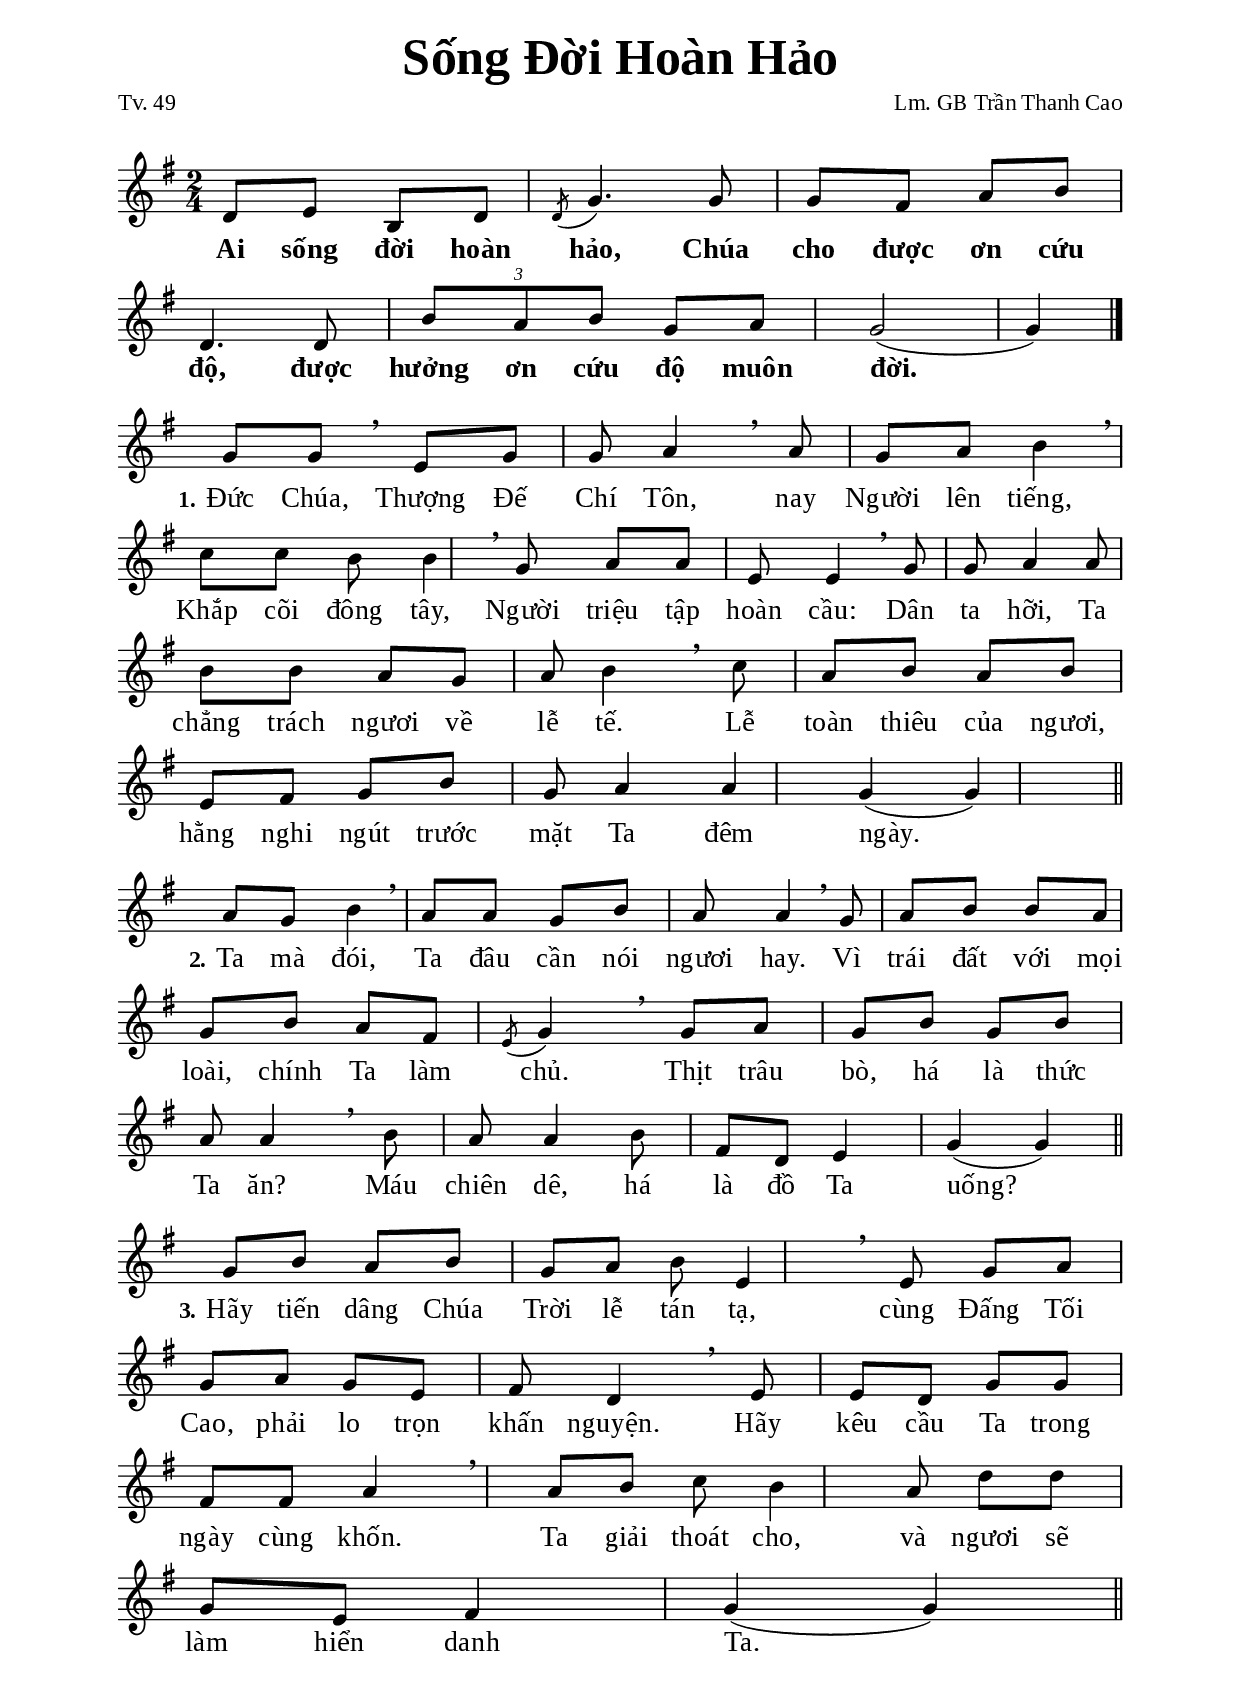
% Cài đặt chung
\version "2.22.1"
\include "english.ly"

\header {
  title = \markup { \fontsize #3 "Sống Đời Hoàn Hảo" }
  poet = "Tv. 49"
  composer = "Lm. GB Trần Thanh Cao"
  arranger = " "
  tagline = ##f
}

\paper {
  #(set-paper-size "a4")
  top-margin = 10\mm
  bottom-margin = 10\mm
  left-margin = 20\mm
  right-margin = 20\mm
  indent = #0
  #(define fonts
    (make-pango-font-tree
      "Liberation Serif"
      "Liberation Serif"
      "Liberation Serif"
      (/ 20 20)))
  page-count = #1
}

% Nhạc điệp khúc
nhacDiepKhuc= \relative c' {
  d8 e b d |
  \acciaccatura d8 g4. g8 |
  g fs a b |
  d,4. d8 |
  \tuplet 3/2 { b'8 a b } g a |
  g2 ( |
  g4) \bar "|."
}

% Nhạc phiên khúc
nhacPhienKhucMot = \relative c'' {
  g8 g \breathe
  e g g a4 \breathe
  a8 g a b4 \breathe
  c8 c b b4 \breathe
  g8 a a e e4 \breathe
  g8 g a4 a8 b b a g a b4 \breathe
  c8 a b a b e, fs g b g a4 a g (g) \bar "||"
}

nhacPhienKhucHai = \relative c'' {
  a8 g b4 \breathe
  a8 a g b a a4 \breathe
  g8 a b b a g b a fs \acciaccatura e8 g4 \breathe
  g8 a g b g b a a4 \breathe
  b8 a a4 b8 fs d e4 g (g) \bar "||"
}

nhacPhienKhucBa = \relative c'' {
  g8 b a b g a b e,4 \breathe
  e8 g a g a g e fs d4 \breathe
  e8 e d g g fs fs a4 \breathe
  a8 b c b4 a8 d d g, e fs4 g (g) \bar "||"
}

% Lời điệp khúc
loiDiepKhuc = \lyricmode {
  Ai sống đời hoàn hảo,
  Chúa cho được ơn cứu độ,
  được hưởng ơn cứu độ muôn đời.
}

% Lời phiên khúc
loiPhienKhucMot = \lyricmode {
  \set stanza = #"1."
  Đức Chúa, Thượng Đế Chí Tôn,
  nay Người lên tiếng,
  Khắp cõi đông tây,
  Người triệu tập hoàn cầu:
  Dân ta hỡi, Ta chẳng trách ngươi về lễ tế.
  Lễ toàn thiêu của ngươi,
  hằng nghi ngút trước mặt Ta đêm ngày.
}

loiPhienKhucHai = \lyricmode {
  \set stanza = #"2."
  Ta mà đói, Ta đâu cần nói ngươi hay.
  Vì trái đất với mọi loài,
  chính Ta làm chủ.
  Thịt trâu bò, há là thức Ta ăn?
  Máu chiên dê, há là đồ Ta uống?
}

loiPhienKhucBa = \lyricmode {
  \set stanza = #"3."
  Hãy tiến dâng Chúa Trời lễ tán tạ,
  cùng Đấng Tối Cao, phải lo trọn khấn nguyện.
  Hãy kêu cầu Ta trong ngày cùng khốn.
  Ta giải thoát cho, và ngươi sẽ làm hiển danh Ta.
}


% Dàn trang
\score {
  \new ChoirStaff <<
    \new Staff = diepKhuc \with {
        \consists "Merge_rests_engraver"
        %\magnifyStaff #(magstep +1)
      }
      <<
      \new Voice = beSop {
        \key g \major \time 2/4 \stemNeutral \nhacDiepKhuc
      }
    >>
    \new Lyrics \lyricsto beSop \loiDiepKhuc
  >>
  \layout {
    \override Lyrics.LyricText.font-series = #'bold
    \override Lyrics.LyricText.font-size = #+2
    \override Lyrics.LyricSpace.minimum-distance = #3.5
    \override Score.BarNumber.break-visibility = ##(#f #f #f)
    \override Score.SpacingSpanner.uniform-stretching = ##t
  }
}

\score {
  \new ChoirStaff <<
    \new Staff = phienKhuc \with {
        %\magnifyStaff #(magstep +1)
      }
      <<
      \new Voice = beSop {
        \key g \major \time 2/4 \nhacPhienKhucMot
      }
    >>
    \new Lyrics \lyricsto beSop \loiPhienKhucMot
  >>
  \layout {
    \override Staff.TimeSignature.transparent = ##t
    \override Lyrics.LyricText.font-size = #+2
    \override Lyrics.LyricSpace.minimum-distance = #2.5
    \override Score.BarNumber.break-visibility = ##(#f #f #f)
    \override Score.SpacingSpanner.uniform-stretching = ##t
    \set Score.barAlways = ##t
    \set Score.defaultBarType = ""
  }
}

\score {
  \new ChoirStaff <<
    \new Staff = phienKhuc \with {
        %\magnifyStaff #(magstep +1)
      }
      <<
      \new Voice = beSop {
        \key g \major \time 2/4 \nhacPhienKhucHai
      }
    >>
    \new Lyrics \lyricsto beSop \loiPhienKhucHai
  >>
  \layout {
    \override Staff.TimeSignature.transparent = ##t
    \override Lyrics.LyricText.font-size = #+2
    \override Lyrics.LyricSpace.minimum-distance = #2.5
    \override Score.BarNumber.break-visibility = ##(#f #f #f)
    \override Score.SpacingSpanner.uniform-stretching = ##t
    \set Score.barAlways = ##t
    \set Score.defaultBarType = ""
  }
}

\score {
  \new ChoirStaff <<
    \new Staff = phienKhuc \with {
        %\magnifyStaff #(magstep +1)
      }
      <<
      \new Voice = beSop {
        \key g \major \time 2/4 \nhacPhienKhucBa
      }
    >>
    \new Lyrics \lyricsto beSop \loiPhienKhucBa
  >>
  \layout {
    \override Staff.TimeSignature.transparent = ##t
    \override Lyrics.LyricText.font-size = #+2
    \override Lyrics.LyricSpace.minimum-distance = #2.2
    \override Score.BarNumber.break-visibility = ##(#f #f #f)
    \override Score.SpacingSpanner.uniform-stretching = ##t
    \set Score.barAlways = ##t
    \set Score.defaultBarType = ""
  }
}
